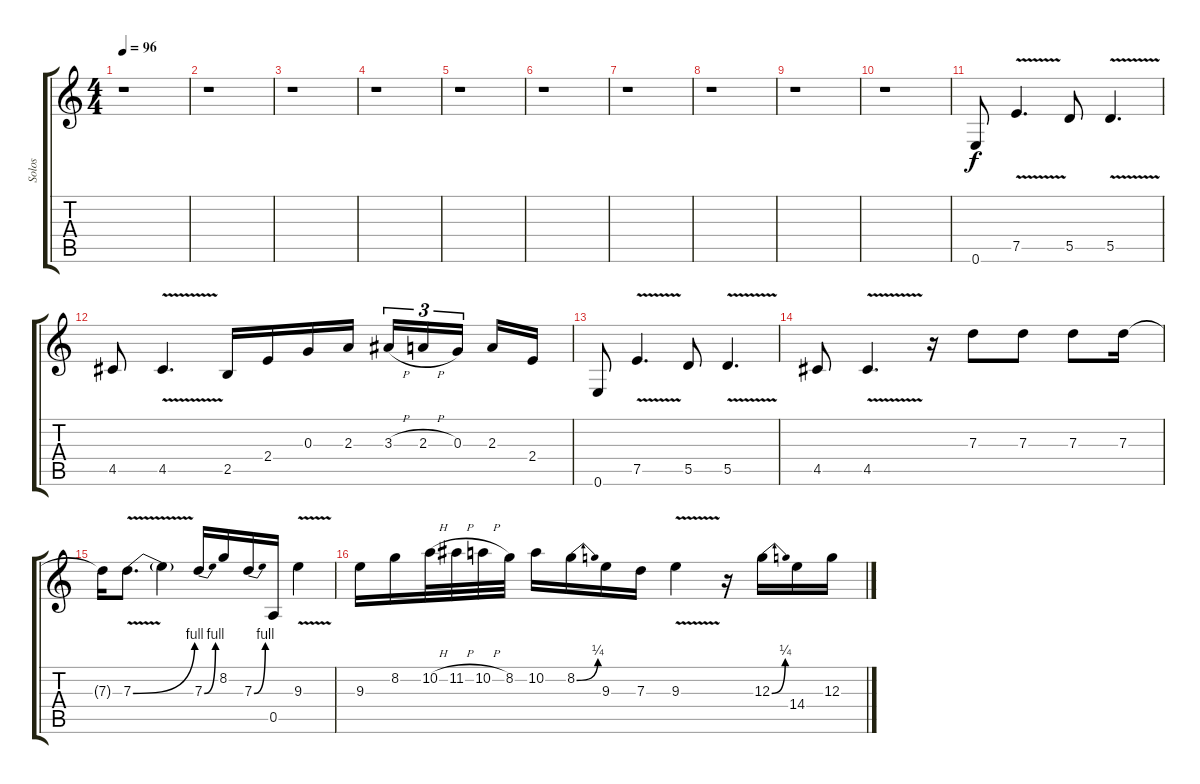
\track ("Solos" "Solos") {instrument distortionguitar}
\staff {score tabs}
\tuning (E4 B3 G3 D3 A2 E2) {hide}
\ts (4 4)
\tempo 96
\clef g2
\ks c
r.1{dy f} |
r.1 |
r.1 |
r.1 |
r.1 |
r.1 |
r.1 |
r.1 |
r.1 |
r.1 |
0.6.8 7.5{v}.4{d} 5.5.8 5.5{v}.4{d} |
4.5.8 4.5{v}.4{d} 2.5.16 2.4.16 0.3.16 2.3.16 3.3{h}.16{tu (3 2)} 2.3{h}.16{tu (3 2)} 0.3.16{tu (3 2)} 2.3.16 2.4.16 |
0.6.8 7.5{v}.4{d} 5.5.8 5.5{v}.4{d} |
4.5.8 4.5{v}.4{d} r.16 7.3.8 7.3.8 7.3.8 7.3.16 |
7.3{t}.16 7.3{be (bend 0 0 60 4) v}.8{d} 7.3{t}.4 7.3{be (bend 0 0 60 4)}.16 8.2.16 7.3{be (bend 0 0 60 4)}.16 0.5.16 9.3{v}.4 |
9.3.16 8.2.16 10.2{h}.32 11.2{h}.32 10.2{h}.32 8.2.32 10.2.16 8.2{be (bend 0 0 60 1)}.16 9.3.16 7.3.16 9.3{v}.4 r.16 12.3{be (bend 0 0 60 1)}.16 14.4.16 12.3.16
